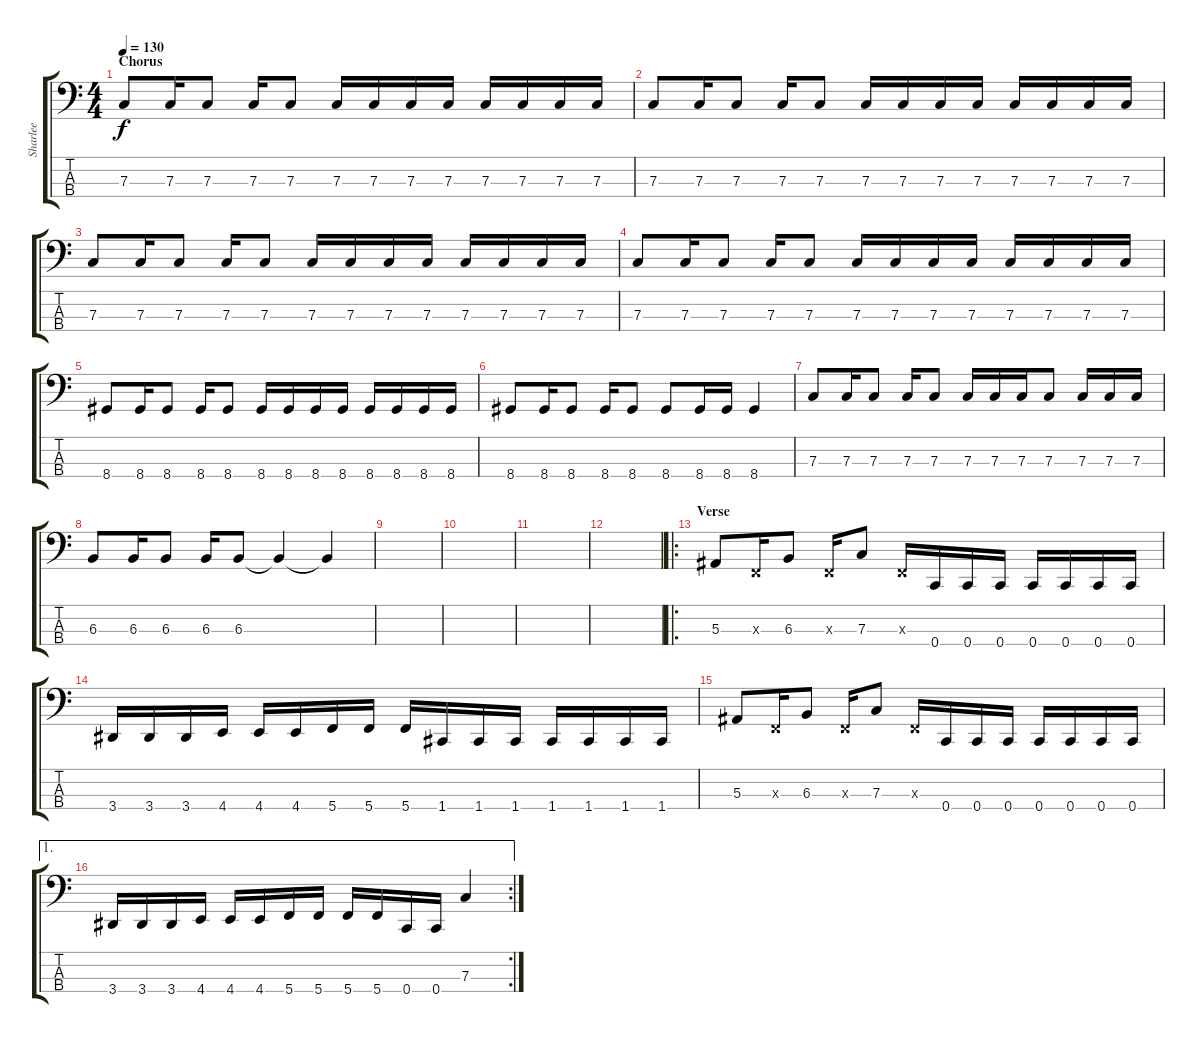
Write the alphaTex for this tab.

\track ("Sharlee" "Sharlee") {instrument electricbasspick}
\staff {score tabs}
\tuning (Eb2 Bb1 F1 C1) {hide}
\ts (4 4)
\section ("" "Chorus")
\tempo 130
\clef f4
\ks c
7.3.8{dy f} 7.3.16 7.3.8 7.3.16 7.3.8 7.3.16 7.3.16 7.3.16 7.3.16 7.3.16 7.3.16 7.3.16 7.3.16 |
7.3.8 7.3.16 7.3.8 7.3.16 7.3.8 7.3.16 7.3.16 7.3.16 7.3.16 7.3.16 7.3.16 7.3.16 7.3.16 |
7.3.8 7.3.16 7.3.8 7.3.16 7.3.8 7.3.16 7.3.16 7.3.16 7.3.16 7.3.16 7.3.16 7.3.16 7.3.16 |
7.3.8 7.3.16 7.3.8 7.3.16 7.3.8 7.3.16 7.3.16 7.3.16 7.3.16 7.3.16 7.3.16 7.3.16 7.3.16 |
8.4.8 8.4.16 8.4.8 8.4.16 8.4.8 8.4.16 8.4.16 8.4.16 8.4.16 8.4.16 8.4.16 8.4.16 8.4.16 |
8.4.8 8.4.16 8.4.8 8.4.16 8.4.8 8.4.8 8.4.16 8.4.16 8.4.4 |
7.3.8 7.3.16 7.3.8 7.3.16 7.3.8 7.3.16 7.3.16 7.3.16 7.3.8 7.3.16 7.3.16 7.3.16 |
6.3.8 6.3.16 6.3.8 6.3.16 6.3.8 6.3{t}.4 6.3{t}.4 |
|
|
|
|
\ro
\section ("" "Verse")
5.3.8 0.3{x}.16 6.3.8 0.3{x}.16 7.3.8 0.3{x}.16 0.4.16 0.4.16 0.4.16 0.4.16 0.4.16 0.4.16 0.4.16 |
3.4.16 3.4.16 3.4.16 4.4.16 4.4.16 4.4.16 5.4.16 5.4.16 5.4.16 1.4.16 1.4.16 1.4.16 1.4.16 1.4.16 1.4.16 1.4.16 |
5.3.8 0.3{x}.16 6.3.8 0.3{x}.16 7.3.8 0.3{x}.16 0.4.16 0.4.16 0.4.16 0.4.16 0.4.16 0.4.16 0.4.16 |
\ae 1
\rc 2
3.4.16 3.4.16 3.4.16 4.4.16 4.4.16 4.4.16 5.4.16 5.4.16 5.4.16 5.4.16 0.4.16 0.4.16 7.3.4
